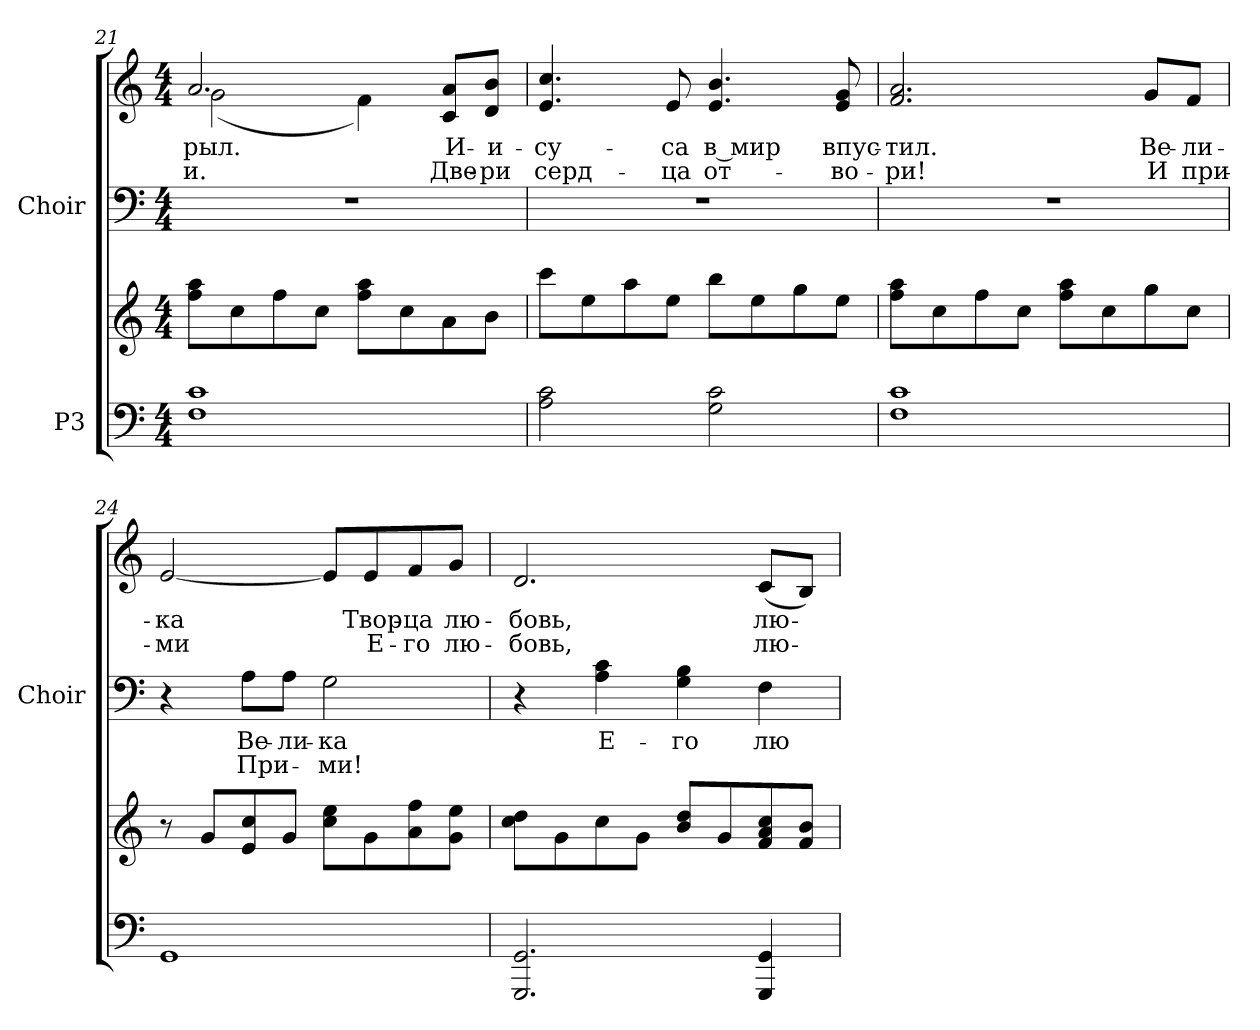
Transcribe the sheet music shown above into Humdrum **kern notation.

**kern	**kern	**kern	**text	**text	**kern	**text	**text
*part2	*part2	*part1	*part1	*part1	*part1	*part1	*part1
*staff4	*staff3	*staff2	*staff2	*staff2	*staff1	*staff1	*staff1
*I"P3	*	*I"Choir	*	*	*	*	*
*	*	*I'Choir	*	*	*	*	*
!!LO:LB:g=z
*clefF4	*clefG2	*clefF4	*	*	*clefG2	*	*
*k[]	*k[]	*k[]	*	*	*k[]	*	*
*C:	*C:	*C:	*	*	*C:	*	*
*M4/4	*M4/4	*M4/4	*	*	*M4/4	*	*
=21	=21	=21	=21	=21	=21	=21	=21
!	!	!	!	!	!	!LO:LY:b:color=#000000	!LO:LY:b:color=#000000
*	*	*	*	*	*^	*	*
1Fi 1ci	8ffi\ 8aaiL	1r	.	.	2.ai/	(2gi\	-рыл.	-и.
.	8cci\	.	.	.	.	.	.	.
.	8ffi\	.	.	.	.	.	.	.
.	8cci\J	.	.	.	.	.	.	.
.	8ffi\ 8aaiL	.	.	.	.	4fi\)	.	.
.	8cci\	.	.	.	.	.	.	.
!	!	!	!	!	!	!	!LO:LY:b:color=#000000	!LO:LY:b:color=#000000
.	8ai\	.	.	.	8ci/ 8aiL	4ryy	И-	Две-
!	!	!	!	!	!	!	!LO:LY:b:color=#000000	!LO:LY:b:color=#000000
.	8bi\J	.	.	.	8di/ 8biJ	.	-и-	-ри
*	*	*	*	*	*v	*v	*	*
=22	=22	=22	=22	=22	=22	=22	=22
!	!	!	!	!	!	!LO:LY:b:color=#000000	!LO:LY:b:color=#000000
2Ai\ 2ci	8ccci\L	1r	.	.	4.ei/ 4.cci	-су-	серд-
.	8eei\	.	.	.	.	.	.
.	8aai\	.	.	.	.	.	.
!	!	!	!	!	!	!LO:LY:b:color=#000000	!LO:LY:b:color=#000000
.	8eei\J	.	.	.	8ei/	-са	-ца
!	!	!	!	!	!	!LO:LY:b:color=#000000	!LO:LY:b:color=#000000
2Gi\ 2ci	8bbi\L	.	.	.	4.ei/ 4.bi	в мир	от-
.	8eei\	.	.	.	.	.	.
.	8ggi\	.	.	.	.	.	.
!	!	!	!	!	!	!LO:LY:b:color=#000000	!LO:LY:b:color=#000000
.	8eei\J	.	.	.	8ei/ 8gi	впус-	-во-
=23	=23	=23	=23	=23	=23	=23	=23
!	!	!	!	!	!	!LO:LY:b:color=#000000	!LO:LY:b:color=#000000
1Fi 1ci	8ffi\ 8aaiL	1r	.	.	2.fi/ 2.ai	-тил.	-ри!
.	8cci\	.	.	.	.	.	.
.	8ffi\	.	.	.	.	.	.
.	8cci\J	.	.	.	.	.	.
.	8ffi\ 8aaiL	.	.	.	.	.	.
.	8cci\	.	.	.	.	.	.
!	!	!	!	!	!	!LO:LY:b:color=#000000	!LO:LY:b:color=#000000
.	8ggi\	.	.	.	8gi/L	Ве-	И
!	!	!	!	!	!	!LO:LY:b:color=#000000	!LO:LY:b:color=#000000
.	8cci\J	.	.	.	8fi/J	-ли-	при-
!!LO:LB:g=z
=24	=24	=24	=24	=24	=24	=24	=24
!	!	!	!	!	!	!LO:LY:b:color=#000000	!LO:LY:b:color=#000000
1GGi	8r	4r	.	.	[<2ei/	-ка	-ми
.	8gi/L	.	.	.	.	.	.
!	!	!	!LO:LY:a:color=#000000	!LO:LY:a:color=#000000	!	!	!
.	8ei/ 8cci	8Ai\L	Ве-	При-	.	.	.
!	!	!	!LO:LY:a:color=#000000	!	!	!	!
.	8gi/J	8Ai\J	-ли-	.	.	.	.
!	!	!	!LO:LY:a:color=#000000	!LO:LY:a:color=#000000	!	!	!
.	8cci\ 8eeiL	2Gi\	-ка	-ми!	8ei/L]	.	.
!	!	!	!	!	!	!LO:LY:b:color=#000000	!LO:LY:b:color=#000000
.	8gi\	.	.	.	8ei/	Твор-	Е-
!	!	!	!	!	!	!LO:LY:b:color=#000000	!LO:LY:b:color=#000000
.	8ai\ 8ffi	.	.	.	8fi/	-ца	-го
!	!	!	!	!	!	!LO:LY:b:color=#000000	!LO:LY:b:color=#000000
.	8gi\ 8eeiJ	.	.	.	8gi/J	лю-	лю-
=25	=25	=25	=25	=25	=25	=25	=25
!	!	!	!	!	!	!LO:LY:b:color=#000000	!LO:LY:b:color=#000000
2.GGGi/ 2.GGi	8cci\ 8ddiL	4r	.	.	2.di/	-бовь,	-бовь,
.	8gi\	.	.	.	.	.	.
!	!	!	!LO:LY:a:color=#000000	!	!	!	!
.	8cci\	4Ai\ 4ci	Е-	.	.	.	.
.	8gi\J	.	.	.	.	.	.
!	!	!	!LO:LY:a:color=#000000	!	!	!	!
.	8bi/ 8ddiL	4Gi\ 4Bi	-го	.	.	.	.
.	8gi/	.	.	.	.	.	.
!	!	!	!LO:LY:a:color=#000000	!	!	!	!
!	!	!	!	!	!	!LO:LY:b:color=#000000	!LO:LY:b:color=#000000
4GGGi/ 4GGi	8fi/ 8ai 8cci	4Fi\	лю-	.	(8ci/L	лю-	лю-
.	8fi/ 8biJ	.	.	.	8Bi/J)	.	.
=	=	=	=	=	=	=	=
*-	*-	*-	*-	*-	*-	*-	*-
